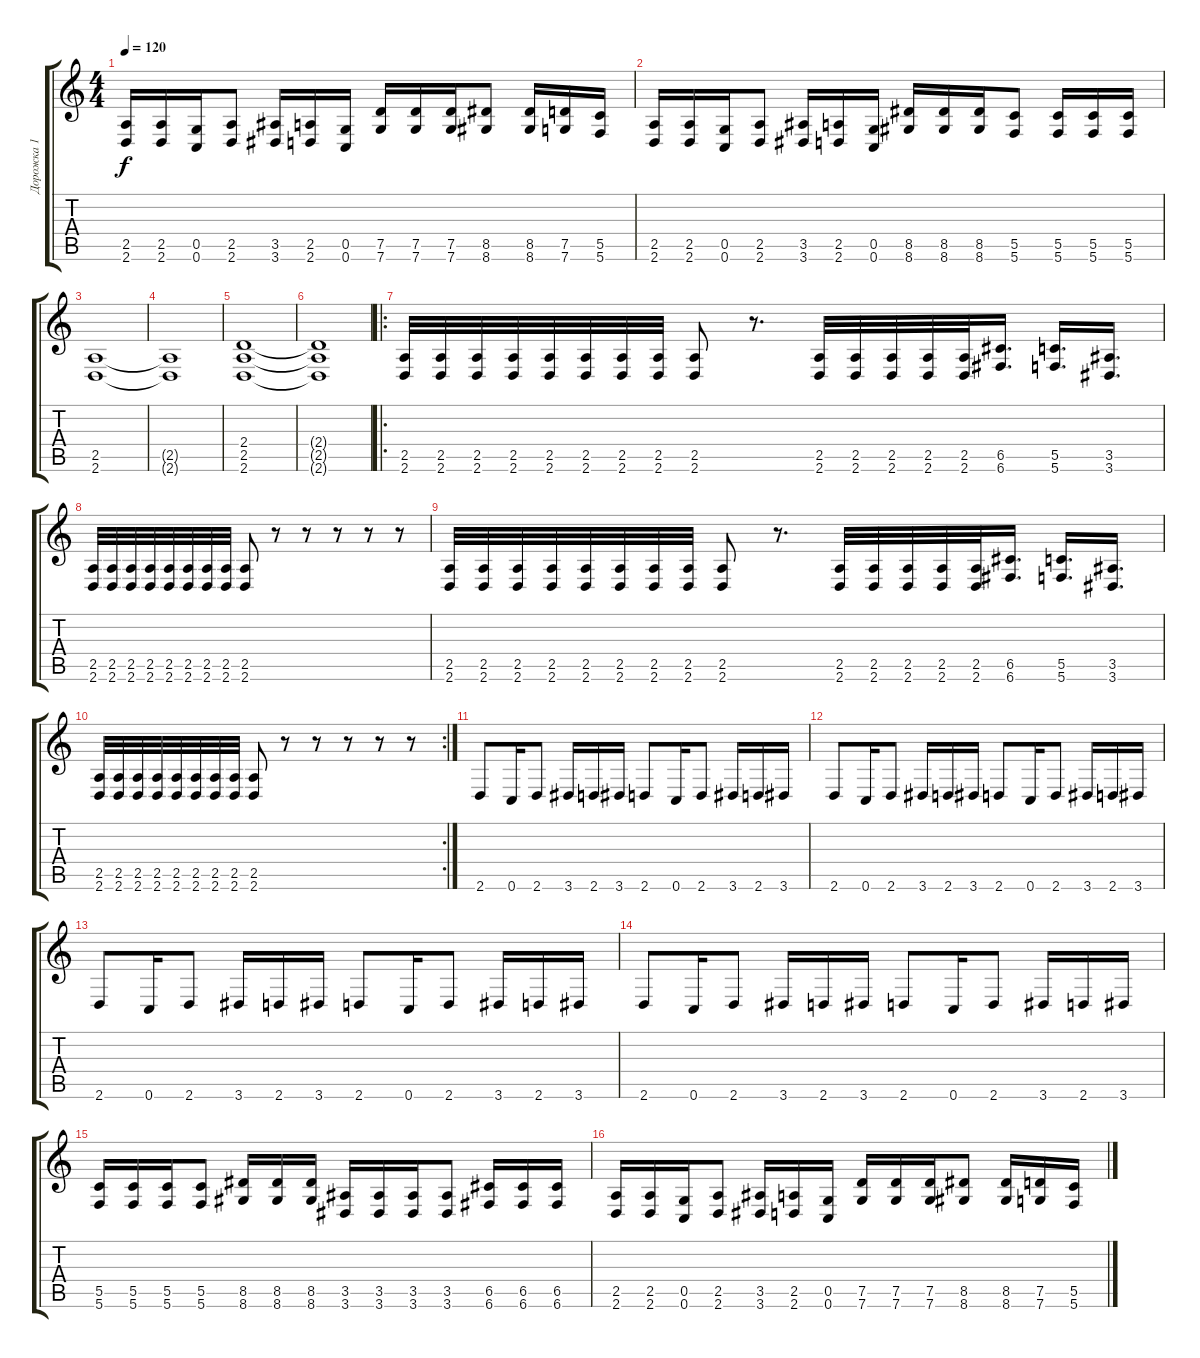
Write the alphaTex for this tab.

\track ("Дорожка 1" "Дорожка 1") {instrument distortionguitar}
\staff {score tabs}
\tuning (D4 A3 F3 C3 G2 C2) {hide}
\ts (4 4)
\tempo 120
\clef g2
\ks c
(2.5 2.6).16{dy f} (2.5 2.6).16 (0.5 0.6).16 (2.5 2.6).8 (3.5 3.6).16 (2.5 2.6).16 (0.5 0.6).16 (7.5 7.6).16 (7.5 7.6).16 (7.5 7.6).16 (8.5 8.6).8 (8.5 8.6).16 (7.5 7.6).16 (5.5 5.6).16 |
(2.5 2.6).16 (2.5 2.6).16 (0.5 0.6).16 (2.5 2.6).8 (3.5 3.6).16 (2.5 2.6).16 (0.5 0.6).16 (8.5 8.6).16 (8.5 8.6).16 (8.5 8.6).16 (5.5 5.6).8 (5.5 5.6).16 (5.5 5.6).16 (5.5 5.6).16 |
(2.5 2.6).1 |
(2.5{t} 2.6{t}).1 |
(2.4 2.5 2.6).1 |
(2.4{t} 2.5{t} 2.6{t}).1 |
\ro
(2.5 2.6).32 (2.5 2.6).32 (2.5 2.6).32 (2.5 2.6).32 (2.5 2.6).32 (2.5 2.6).32 (2.5 2.6).32 (2.5 2.6).32 (2.5 2.6).8 r.8{d} (2.5 2.6).32 (2.5 2.6).32 (2.5 2.6).32 (2.5 2.6).32 (2.5 2.6).32 (6.5 6.6).16{d} (5.5 5.6).16{d} (3.5 3.6).16{d} |
(2.5 2.6).32 (2.5 2.6).32 (2.5 2.6).32 (2.5 2.6).32 (2.5 2.6).32 (2.5 2.6).32 (2.5 2.6).32 (2.5 2.6).32 (2.5 2.6).8 r.8 r.8 r.8 r.8 r.8 |
(2.5 2.6).32 (2.5 2.6).32 (2.5 2.6).32 (2.5 2.6).32 (2.5 2.6).32 (2.5 2.6).32 (2.5 2.6).32 (2.5 2.6).32 (2.5 2.6).8 r.8{d} (2.5 2.6).32 (2.5 2.6).32 (2.5 2.6).32 (2.5 2.6).32 (2.5 2.6).32 (6.5 6.6).16{d} (5.5 5.6).16{d} (3.5 3.6).16{d} |
\rc 2
(2.5 2.6).32 (2.5 2.6).32 (2.5 2.6).32 (2.5 2.6).32 (2.5 2.6).32 (2.5 2.6).32 (2.5 2.6).32 (2.5 2.6).32 (2.5 2.6).8 r.8 r.8 r.8 r.8 r.8 |
2.6.8 0.6.16 2.6.8 3.6.16 2.6.16 3.6.16 2.6.8 0.6.16 2.6.8 3.6.16 2.6.16 3.6.16 |
2.6.8 0.6.16 2.6.8 3.6.16 2.6.16 3.6.16 2.6.8 0.6.16 2.6.8 3.6.16 2.6.16 3.6.16 |
2.6.8 0.6.16 2.6.8 3.6.16 2.6.16 3.6.16 2.6.8 0.6.16 2.6.8 3.6.16 2.6.16 3.6.16 |
2.6.8 0.6.16 2.6.8 3.6.16 2.6.16 3.6.16 2.6.8 0.6.16 2.6.8 3.6.16 2.6.16 3.6.16 |
(5.5 5.6).16 (5.5 5.6).16 (5.5 5.6).16 (5.5 5.6).8 (8.5 8.6).16 (8.5 8.6).16 (8.5 8.6).16 (3.5 3.6).16 (3.5 3.6).16 (3.5 3.6).16 (3.5 3.6).8 (6.5 6.6).16 (6.5 6.6).16 (6.5 6.6).16 |
(2.5 2.6).16 (2.5 2.6).16 (0.5 0.6).16 (2.5 2.6).8 (3.5 3.6).16 (2.5 2.6).16 (0.5 0.6).16 (7.5 7.6).16 (7.5 7.6).16 (7.5 7.6).16 (8.5 8.6).8 (8.5 8.6).16 (7.5 7.6).16 (5.5 5.6).16
